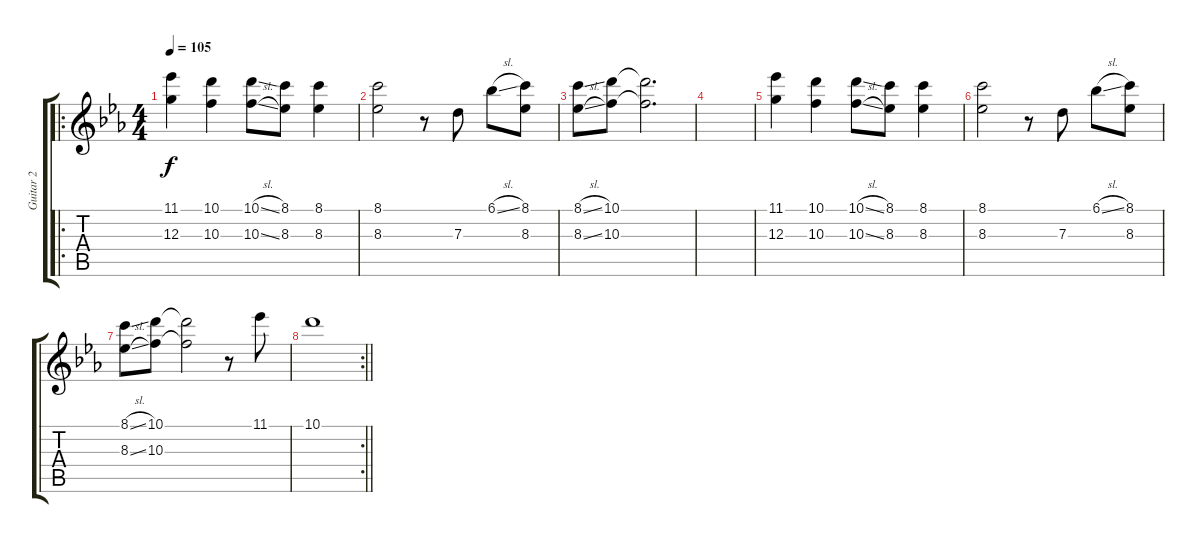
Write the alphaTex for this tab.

\track ("Guitar 2" "Guitar 2") {instrument electricguitarjazz}
\staff {score tabs}
\tuning (E4 B3 G3 D3 A2 E2) {hide}
\ro
\ts (4 4)
\tempo 105
\clef g2
\ks cminor
(11.1 12.3).4{dy f} (10.1 10.3).4 (10.1{sl} 10.3{sl}).8 (8.1 8.3).8 (8.1 8.3).4 |
(8.1 8.3).2 r.8 7.3.8 6.1{sl}.8 (8.1 8.3).8 |
(8.1{sl} 8.3{sl}).8 (10.1 10.3).8 (10.1{t} 10.3{t}).2{d} |
|
(11.1 12.3).4 (10.1 10.3).4 (10.1{sl} 10.3{sl}).8 (8.1 8.3).8 (8.1 8.3).4 |
(8.1 8.3).2 r.8 7.3.8 6.1{sl}.8 (8.1 8.3).8 |
(8.1{sl} 8.3{sl}).8 (10.1 10.3).8 (10.1{t} 10.3{t}).2 r.8 11.1.8 |
\rc 2
\barLineRight lightlight
10.1.1
